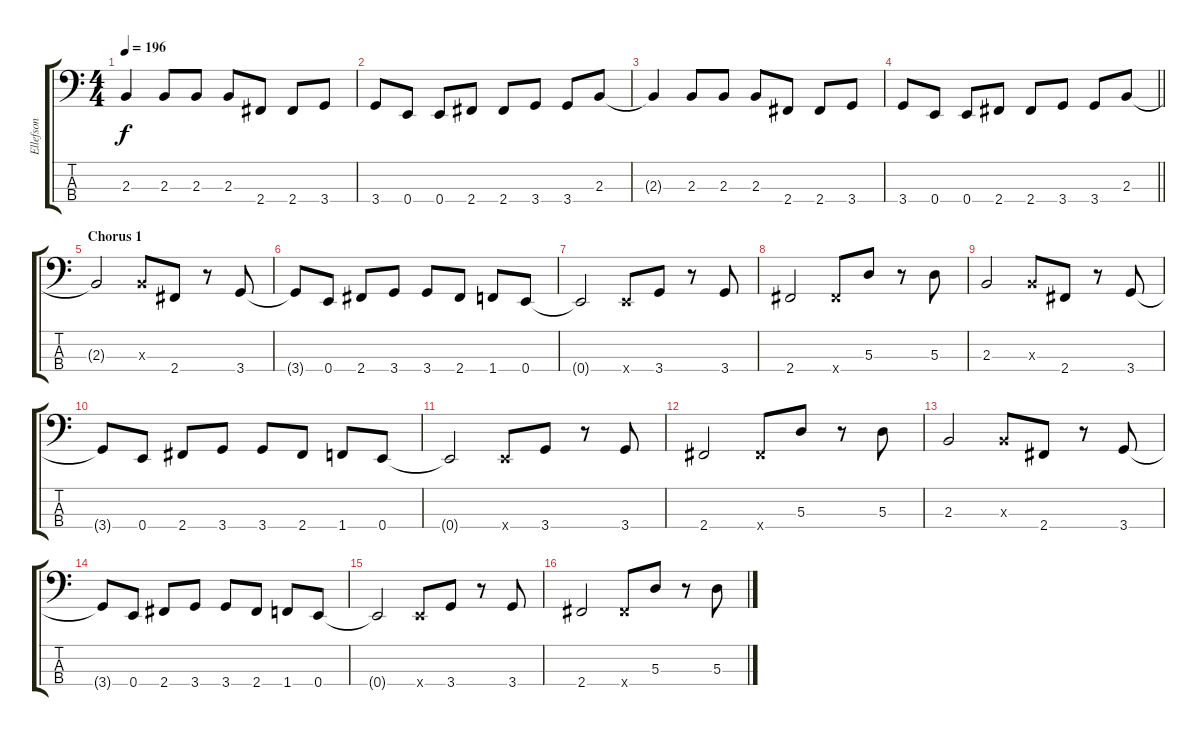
\track ("Ellefson" "Ellefson") {instrument electricbasspick}
\staff {score tabs}
\tuning (G2 D2 A1 E1) {hide}
\ts (4 4)
\tempo 196
\clef f4
\ks c
2.3.4{dy f} 2.3.8 2.3.8 2.3.8 2.4.8 2.4.8 3.4.8 |
3.4.8 0.4.8 0.4.8 2.4.8 2.4.8 3.4.8 3.4.8 2.3.8 |
2.3{t}.4 2.3.8 2.3.8 2.3.8 2.4.8 2.4.8 3.4.8 |
\barLineRight lightlight
3.4.8 0.4.8 0.4.8 2.4.8 2.4.8 3.4.8 3.4.8 2.3.8 |
\section ("" "Chorus 1")
2.3{t}.2 2.3{x}.8 2.4.8 r.8 3.4.8 |
3.4{t}.8 0.4.8 2.4.8 3.4.8 3.4.8 2.4.8 1.4.8 0.4.8 |
0.4{t}.2 0.4{x}.8 3.4.8 r.8 3.4.8 |
2.4.2 2.4{x}.8 5.3.8 r.8 5.3.8 |
2.3.2 2.3{x}.8 2.4.8 r.8 3.4.8 |
3.4{t}.8 0.4.8 2.4.8 3.4.8 3.4.8 2.4.8 1.4.8 0.4.8 |
0.4{t}.2 0.4{x}.8 3.4.8 r.8 3.4.8 |
2.4.2 2.4{x}.8 5.3.8 r.8 5.3.8 |
2.3.2 2.3{x}.8 2.4.8 r.8 3.4.8 |
3.4{t}.8 0.4.8 2.4.8 3.4.8 3.4.8 2.4.8 1.4.8 0.4.8 |
0.4{t}.2 0.4{x}.8 3.4.8 r.8 3.4.8 |
2.4.2 2.4{x}.8 5.3.8 r.8 5.3.8
